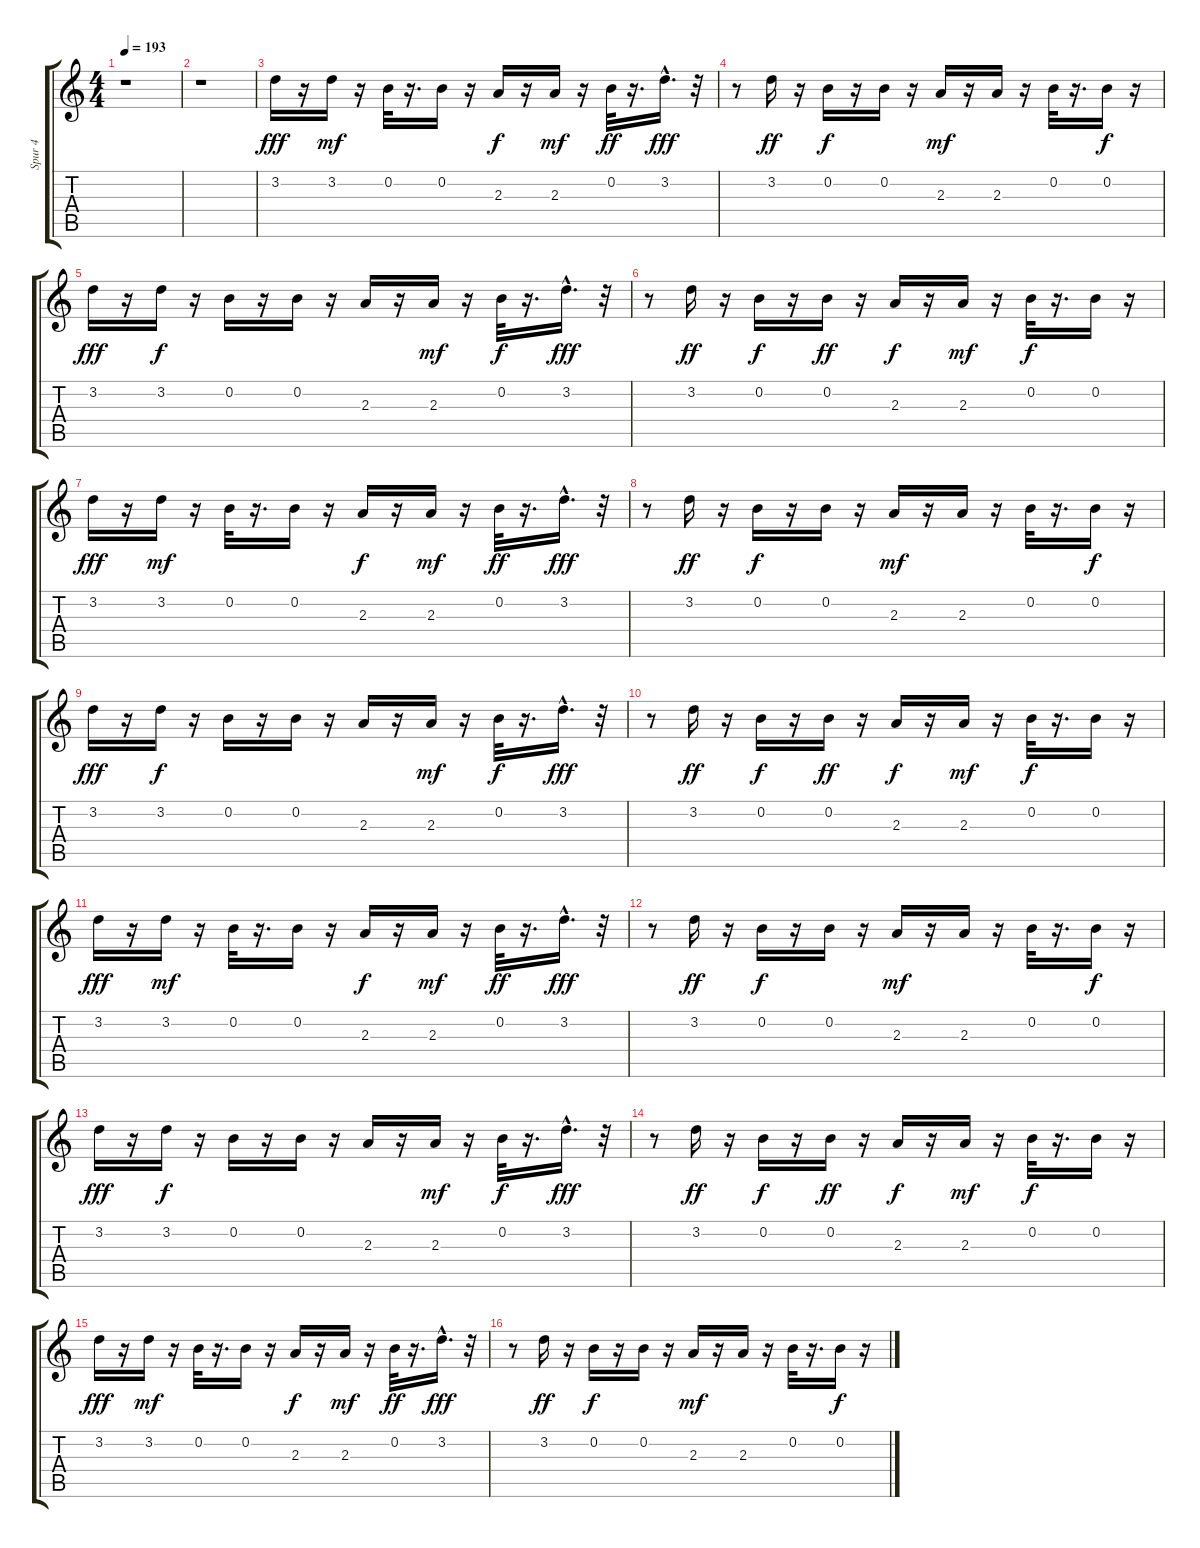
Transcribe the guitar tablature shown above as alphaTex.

\track ("Spur 4" "Spur 4") {instrument acousticbass}
\staff {score tabs}
\tuning (E4 B3 G3 D3 A2 E2) {hide}
\ts (4 4)
\tempo 193
\clef g2
\ks c
r.1{dy fff instrument acousticbass} |
r.1 |
3.2.16 r.16 3.2.16{dy mf} r.16 0.2.32 r.16{d} 0.2.16 r.16 2.3.16{dy f} r.16 2.3.16{dy mf} r.16 0.2.32{dy ff} r.16{d} 3.2{hac}.16{d dy fff} r.32 |
r.8 3.2.16{dy ff} r.16 0.2.16{dy f} r.16 0.2.16 r.16 2.3.16{dy mf} r.16 2.3.16 r.16 0.2.32 r.16{d} 0.2.16{dy f} r.16 |
3.2.16{dy fff} r.16 3.2.16{dy f} r.16 0.2.16 r.16 0.2.16 r.16 2.3.16 r.16 2.3.16{dy mf} r.16 0.2.32{dy f} r.16{d} 3.2{hac}.16{d dy fff} r.32 |
r.8 3.2.16{dy ff} r.16 0.2.16{dy f} r.16 0.2.16{dy ff} r.16 2.3.16{dy f} r.16 2.3.16{dy mf} r.16 0.2.32{dy f} r.16{d} 0.2.16 r.16 |
3.2.16{dy fff} r.16 3.2.16{dy mf} r.16 0.2.32 r.16{d} 0.2.16 r.16 2.3.16{dy f} r.16 2.3.16{dy mf} r.16 0.2.32{dy ff} r.16{d} 3.2{hac}.16{d dy fff} r.32 |
r.8 3.2.16{dy ff} r.16 0.2.16{dy f} r.16 0.2.16 r.16 2.3.16{dy mf} r.16 2.3.16 r.16 0.2.32 r.16{d} 0.2.16{dy f} r.16 |
3.2.16{dy fff} r.16 3.2.16{dy f} r.16 0.2.16 r.16 0.2.16 r.16 2.3.16 r.16 2.3.16{dy mf} r.16 0.2.32{dy f} r.16{d} 3.2{hac}.16{d dy fff} r.32 |
r.8 3.2.16{dy ff} r.16 0.2.16{dy f} r.16 0.2.16{dy ff} r.16 2.3.16{dy f} r.16 2.3.16{dy mf} r.16 0.2.32{dy f} r.16{d} 0.2.16 r.16 |
3.2.16{dy fff} r.16 3.2.16{dy mf} r.16 0.2.32 r.16{d} 0.2.16 r.16 2.3.16{dy f} r.16 2.3.16{dy mf} r.16 0.2.32{dy ff} r.16{d} 3.2{hac}.16{d dy fff} r.32 |
r.8 3.2.16{dy ff} r.16 0.2.16{dy f} r.16 0.2.16 r.16 2.3.16{dy mf} r.16 2.3.16 r.16 0.2.32 r.16{d} 0.2.16{dy f} r.16 |
3.2.16{dy fff} r.16 3.2.16{dy f} r.16 0.2.16 r.16 0.2.16 r.16 2.3.16 r.16 2.3.16{dy mf} r.16 0.2.32{dy f} r.16{d} 3.2{hac}.16{d dy fff} r.32 |
r.8 3.2.16{dy ff} r.16 0.2.16{dy f} r.16 0.2.16{dy ff} r.16 2.3.16{dy f} r.16 2.3.16{dy mf} r.16 0.2.32{dy f} r.16{d} 0.2.16 r.16 |
3.2.16{dy fff} r.16 3.2.16{dy mf} r.16 0.2.32 r.16{d} 0.2.16 r.16 2.3.16{dy f} r.16 2.3.16{dy mf} r.16 0.2.32{dy ff} r.16{d} 3.2{hac}.16{d dy fff} r.32 |
r.8 3.2.16{dy ff} r.16 0.2.16{dy f} r.16 0.2.16 r.16 2.3.16{dy mf} r.16 2.3.16 r.16 0.2.32 r.16{d} 0.2.16{dy f} r.16
